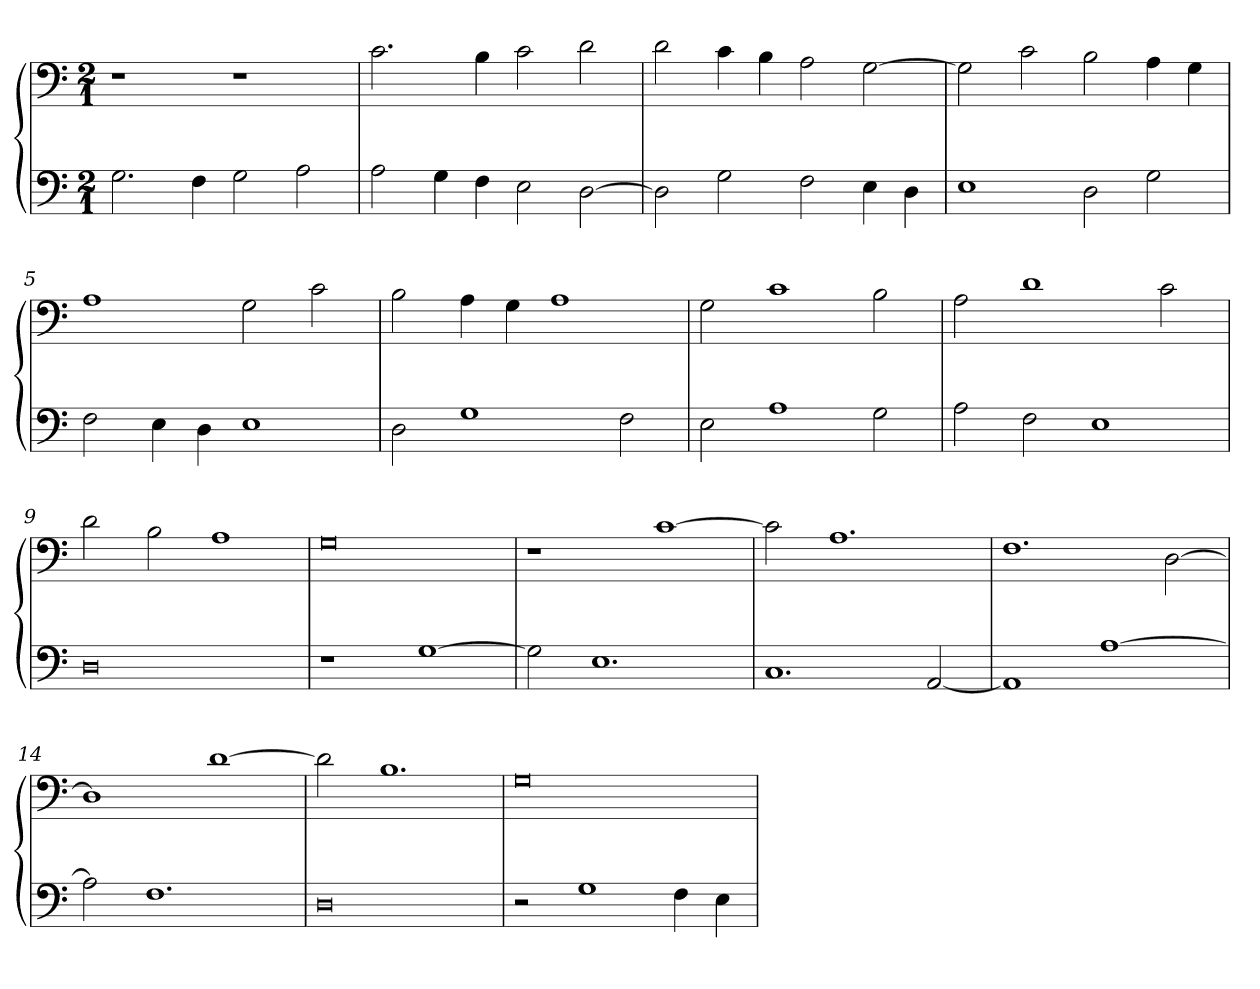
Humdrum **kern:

**kern	**kern
*part2	*part1
*staff2	*staff1
*clefF4	*clefF4
*k[]	*k[]
*M2/1	*M2/1
=1	=1
2.G	1r
4F	.
2G	1r
2A	.
=2	=2
2A	2.c
4G	.
4F	4B
2E	2c
[2D	2d
=3	=3
2D]	2d
2G	4c
.	4B
2F	2A
4E	[2G
4D	.
=4	=4
1E	2G]
.	2c
2D	2B
2G	4A
.	4G
=5	=5
2F	1A
4E	.
4D	.
1E	2G
.	2c
=6	=6
2D	2B
1G	4A
.	4G
.	1A
2F	.
=7	=7
2E	2G
1A	1c
2G	2B
=8	=8
2A	2A
2F	1d
1E	.
.	2c
=9	=9
0D	2d
.	2B
.	1A
=10	=10
1r	0G
[1G	.
=11	=11
2G]	1r
1.E	.
.	[1c
=12	=12
1.C	2c]
.	1.A
[2AA	.
=13	=13
1AA]	1.F
[1A	.
.	[2D
=14	=14
2A]	1D]
1.F	.
.	[1d
=15	=15
0D	2d]
.	1.B
=16	=16
2r	0G
1G	.
4F	.
4E	.
=	=
*-	*-
